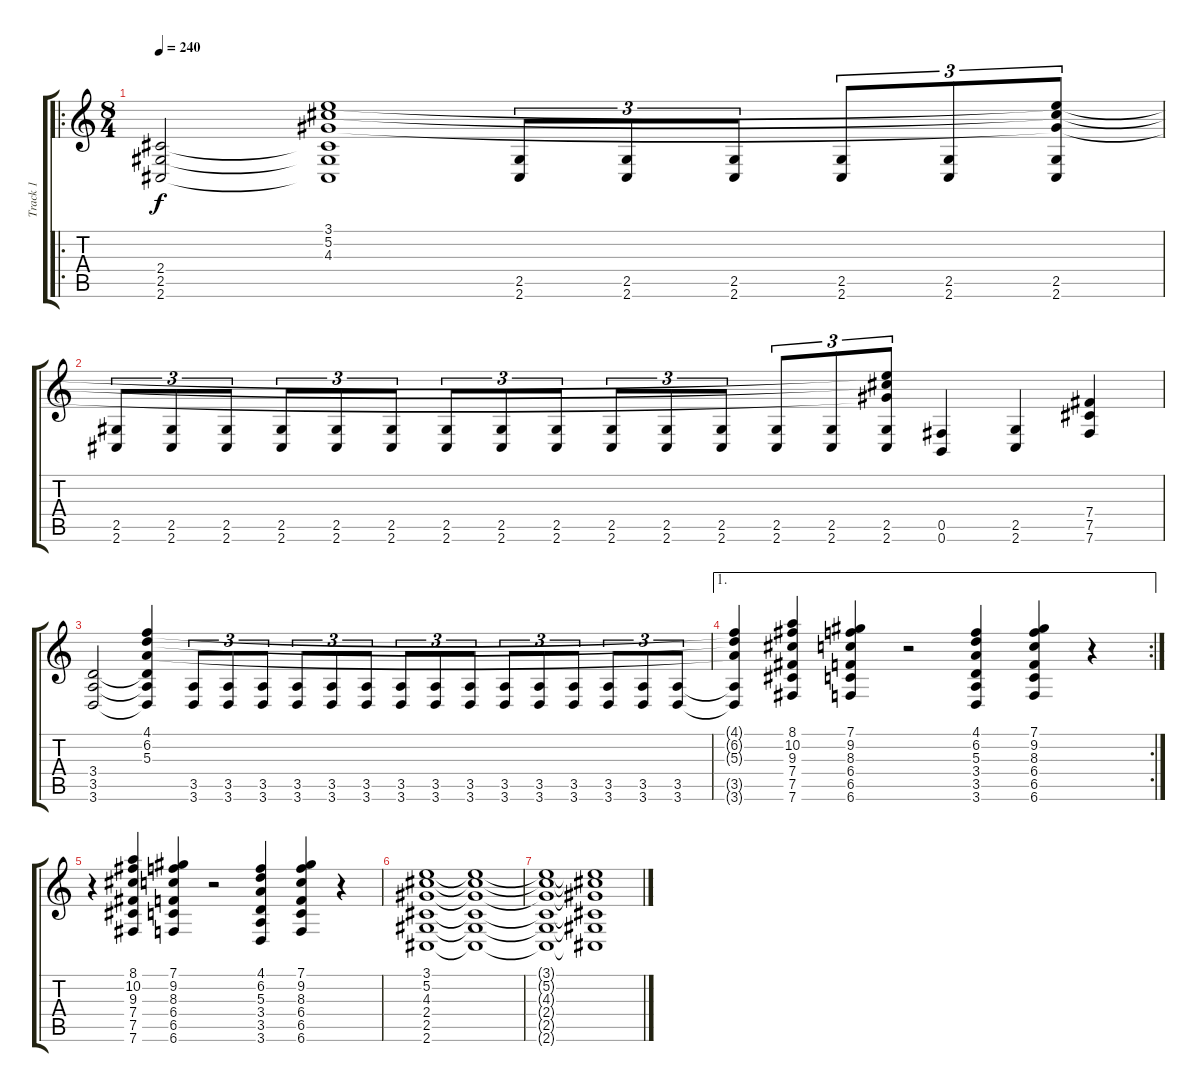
\track ("Track 1" "Track 1") {instrument distortionguitar}
\staff {score tabs}
\tuning (Db4 Ab3 E3 B2 Gb2 B1) {hide}
\ro
\ts (8 4)
\tempo 240
\clef g2
\ks c
(2.4 2.5 2.6).2{dy f} (3.1 5.2 4.3 2.4{t} 2.5{t} 2.6{t}).1 (2.5 2.6).8{tu (3 2)} (2.5 2.6).8{tu (3 2)} (2.5 2.6).8{tu (3 2)} (2.5 2.6).8{tu (3 2)} (2.5 2.6).8{tu (3 2)} (3.1{t} 5.2{t} 4.3{t} 2.5 2.6).8{tu (3 2)} |
(2.5 2.6).8{tu (3 2)} (2.5 2.6).8{tu (3 2)} (2.5 2.6).8{tu (3 2)} (2.5 2.6).8{tu (3 2)} (2.5 2.6).8{tu (3 2)} (2.5 2.6).8{tu (3 2)} (2.5 2.6).8{tu (3 2)} (2.5 2.6).8{tu (3 2)} (2.5 2.6).8{tu (3 2)} (2.5 2.6).8{tu (3 2)} (2.5 2.6).8{tu (3 2)} (2.5 2.6).8{tu (3 2)} (2.5 2.6).8{tu (3 2)} (2.5 2.6).8{tu (3 2)} (3.1{t} 5.2{t} 4.3{t} 2.5 2.6).8{tu (3 2)} (0.5 0.6).4 (2.5 2.6).4 (7.4 7.5 7.6).4 |
(3.4 3.5 3.6).2 (4.1 6.2 5.3 3.4{t} 3.5{t} 3.6{t}).4 (3.5 3.6).8{tu (3 2)} (3.5 3.6).8{tu (3 2)} (3.5 3.6).8{tu (3 2)} (3.5 3.6).8{tu (3 2)} (3.5 3.6).8{tu (3 2)} (3.5 3.6).8{tu (3 2)} (3.5 3.6).8{tu (3 2)} (3.5 3.6).8{tu (3 2)} (3.5 3.6).8{tu (3 2)} (3.5 3.6).8{tu (3 2)} (3.5 3.6).8{tu (3 2)} (3.5 3.6).8{tu (3 2)} (3.5 3.6).8{tu (3 2)} (3.5 3.6).8{tu (3 2)} (3.5 3.6).8{tu (3 2)} |
\ae 1
\rc 2
(4.1{t} 6.2{t} 5.3{t} 3.5{t} 3.6{t}).4 (8.1 10.2 9.3 7.4 7.5 7.6).4 (7.1 9.2 8.3 6.4 6.5 6.6).4 r.2 (4.1 6.2 5.3 3.4 3.5 3.6).4 (7.1 9.2 8.3 6.4 6.5 6.6).4 r.4 |
r.4 (8.1 10.2 9.3 7.4 7.5 7.6).4 (7.1 9.2 8.3 6.4 6.5 6.6).4 r.2 (4.1 6.2 5.3 3.4 3.5 3.6).4 (7.1 9.2 8.3 6.4 6.5 6.6).4 r.4 |
(3.1 5.2 4.3 2.4 2.5 2.6).1 (3.1{t} 5.2{t} 4.3{t} 2.4{t} 2.5{t} 2.6{t}).1 |
(3.1{t} 5.2{t} 4.3{t} 2.4{t} 2.5{t} 2.6{t}).1 (3.1{t} 5.2{t} 4.3{t} 2.4{t} 2.5{t} 2.6{t}).1
